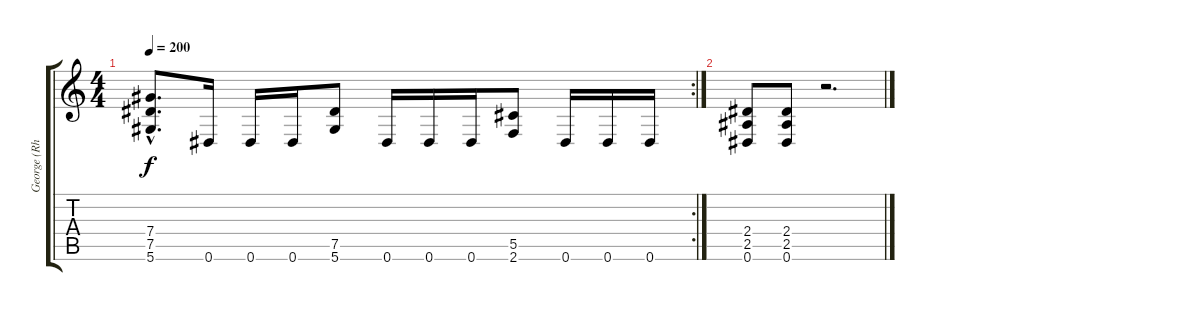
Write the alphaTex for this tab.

\track ("George (Rhythm Guitar)" "George (Rh") {instrument distortionguitar}
\staff {score tabs}
\tuning (Eb4 Bb3 Gb3 Db3 Ab2 Eb2) {hide}
\rc 2
\ts (4 4)
\tempo 200
\clef g2
\ks c
(7.4{hac t} 7.5{hac t} 5.6{hac t}).8{d dy f} 0.6.16 0.6.16 0.6.16 (7.5 5.6).8 0.6.16 0.6.16 0.6.16 (5.5 2.6).8 0.6.16 0.6.16 0.6.16 |
(2.4 2.5 0.6).8 (2.4 2.5 0.6).8 r.2{d}
